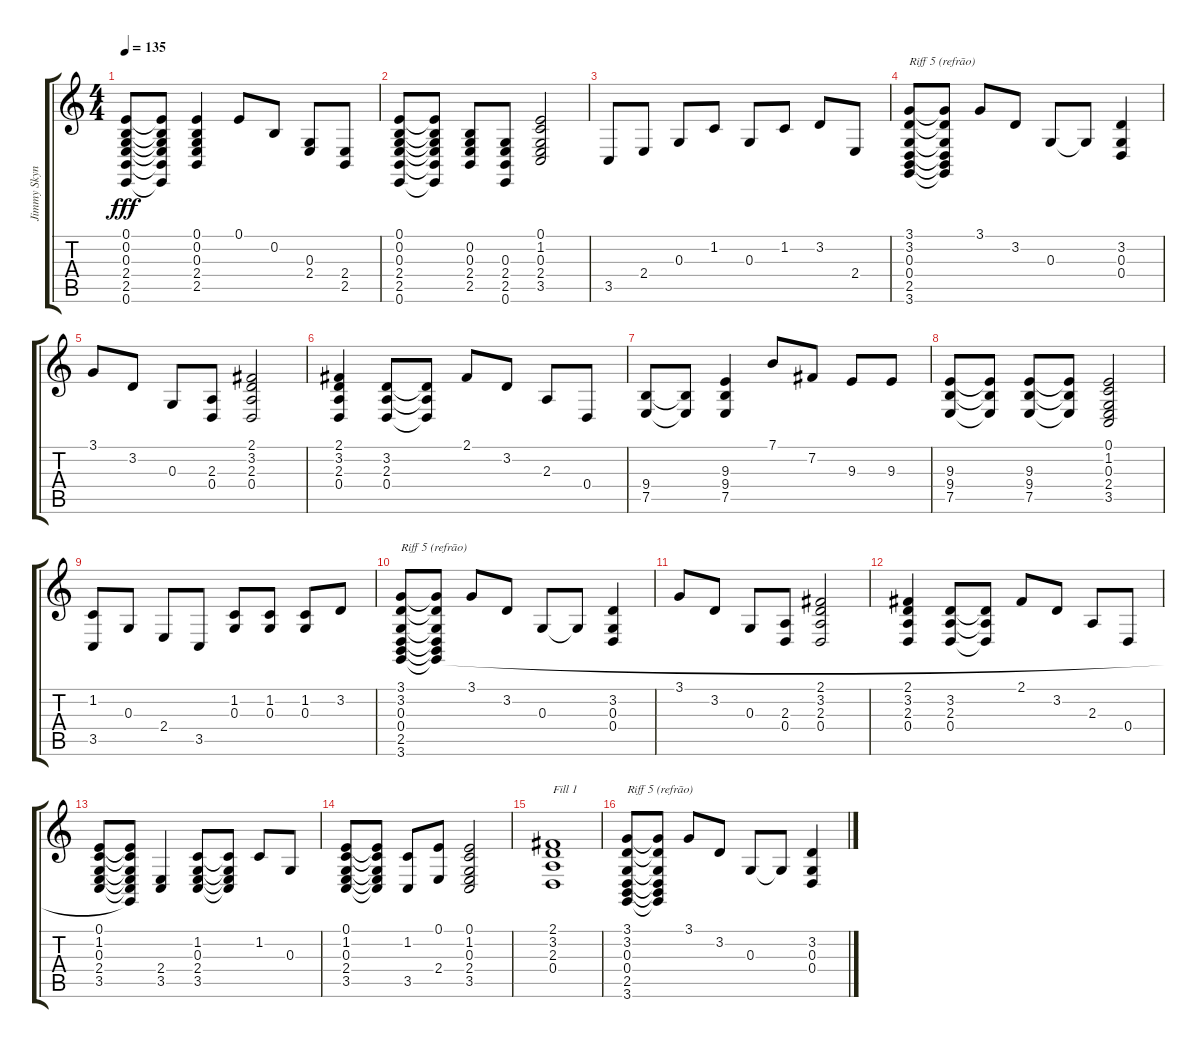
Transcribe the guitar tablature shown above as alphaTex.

\track ("Jimmy Skynyrd" "Jimmy Skyn") {instrument electricgrandpiano}
\staff {score tabs}
\tuning (E4 B3 G3 D3 A2 E2) {hide}
\ts (4 4)
\tempo 135
\clef g2
\ks c
(0.1 0.2 0.3 2.4 2.5 0.6).8{dy fff} (0.1{t} 0.2{t} 0.3{t} 2.4{t} 2.5{t} 0.6{t}).8 (0.1 0.2 0.3 2.4 2.5).4 0.1.8 0.2.8 (0.3 2.4).8 (2.4 2.5).8 |
(0.1 0.2 0.3 2.4 2.5 0.6).8 (0.1{t} 0.2{t} 0.3{t} 2.4{t} 2.5{t} 0.6{t}).8 (0.2 0.3 2.4 2.5).8 (0.3 2.4 2.5 0.6).8 (0.1 1.2 0.3 2.4 3.5).2 |
3.5.8 2.4.8 0.3.8 1.2.8 0.3.8 1.2.8 3.2.8 2.4.8 |
(3.1 3.2 0.3 0.4 2.5 3.6).8{txt "Riff 5 (refrão)"} (3.1{t} 3.2{t} 0.3{t} 0.4{t} 2.5{t} 3.6{t}).8 3.1.8 3.2.8 0.3.8 0.3{t}.8 (3.2 0.3 0.4).4 |
3.1.8 3.2.8 0.3.8 (2.3 0.4).8 (2.1 3.2 2.3 0.4).2 |
(2.1 3.2 2.3 0.4).4 (3.2 2.3 0.4).8 (3.2{t} 2.3{t} 0.4{t}).8 2.1.8 3.2.8 2.3.8 0.4.8 |
(9.4 7.5).8 (9.4{t} 7.5{t}).8 (9.3 9.4 7.5).4 7.1.8 7.2.8 9.3.8 9.3.8 |
(9.3 9.4 7.5).8 (9.3{t} 9.4{t} 7.5{t}).8 (9.3 9.4 7.5).8 (9.3{t} 9.4{t} 7.5{t}).8 (0.1 1.2 0.3 2.4 3.5).2 |
(1.2 3.5).8 0.3.8 2.4.8 3.5.8 (1.2 0.3).8 (1.2 0.3).8 (1.2 0.3).8 3.2.8 |
(3.1 3.2 0.3 0.4 2.5 3.6).8{txt "Riff 5 (refrão)"} (3.1{t} 3.2{t} 0.3{t} 0.4{t} 2.5{t} 3.6{t}).8 3.1.8 3.2.8 0.3.8 0.3{t}.8 (3.2 0.3 0.4).4 |
3.1.8 3.2.8 0.3.8 (2.3 0.4).8 (2.1 3.2 2.3 0.4).2 |
(2.1 3.2 2.3 0.4).4 (3.2 2.3 0.4).8 (3.2{t} 2.3{t} 0.4{t}).8 2.1.8 3.2.8 2.3.8 0.4.8 |
(0.1 1.2 0.3 2.4 3.5).8 (0.1{t} 1.2{t} 0.3{t} 2.4{t} 3.5{t} 3.6{t}).8 (2.4 3.5).4 (1.2 0.3 2.4 3.5).8 (1.2{t} 0.3{t} 2.4{t} 3.5{t}).8 1.2.8 0.3.8 |
(0.1 1.2 0.3 2.4 3.5).8 (0.1{t} 1.2{t} 0.3{t} 2.4{t} 3.5{t}).8 (1.2 3.5).8 (0.1 2.4).8 (0.1 1.2 0.3 2.4 3.5).2 |
(2.1 3.2 2.3 0.4).1{txt "Fill 1"} |
(3.1 3.2 0.3 0.4 2.5 3.6).8{txt "Riff 5 (refrão)"} (3.1{t} 3.2{t} 0.3{t} 0.4{t} 2.5{t} 3.6{t}).8 3.1.8 3.2.8 0.3.8 0.3{t}.8 (3.2 0.3 0.4).4
